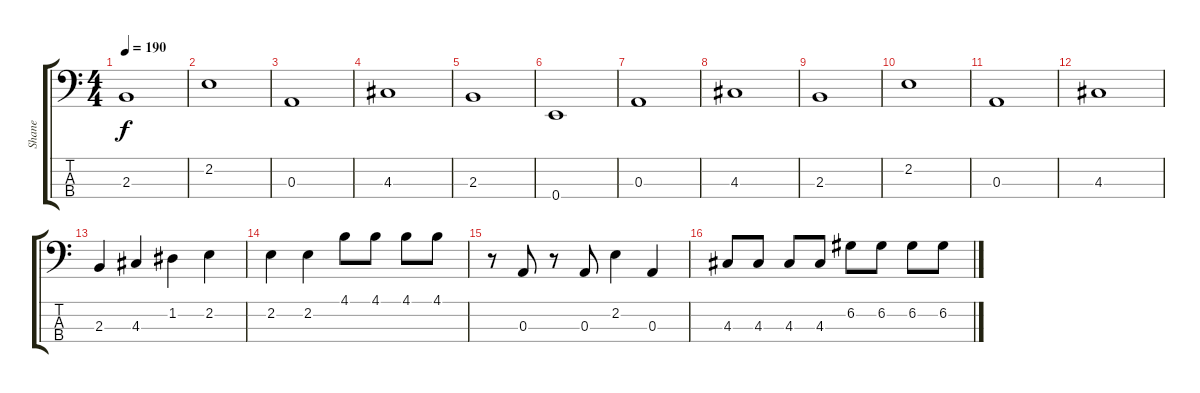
\track ("Shane" "Shane") {instrument electricbasspick}
\staff {score tabs}
\tuning (G2 D2 A1 E1) {hide}
\ts (4 4)
\tempo 190
\clef f4
\ks c
2.3.1{dy f} |
2.2.1 |
0.3.1 |
4.3.1 |
2.3.1 |
0.4.1 |
0.3.1 |
4.3.1 |
2.3.1 |
2.2.1 |
0.3.1 |
4.3.1 |
2.3.4 4.3.4 1.2.4 2.2.4 |
2.2.4 2.2.4 4.1.8 4.1.8 4.1.8 4.1.8 |
r.8 0.3.8 r.8 0.3.8 2.2.4 0.3.4 |
4.3.8 4.3.8 4.3.8 4.3.8 6.2.8 6.2.8 6.2.8 6.2.8
